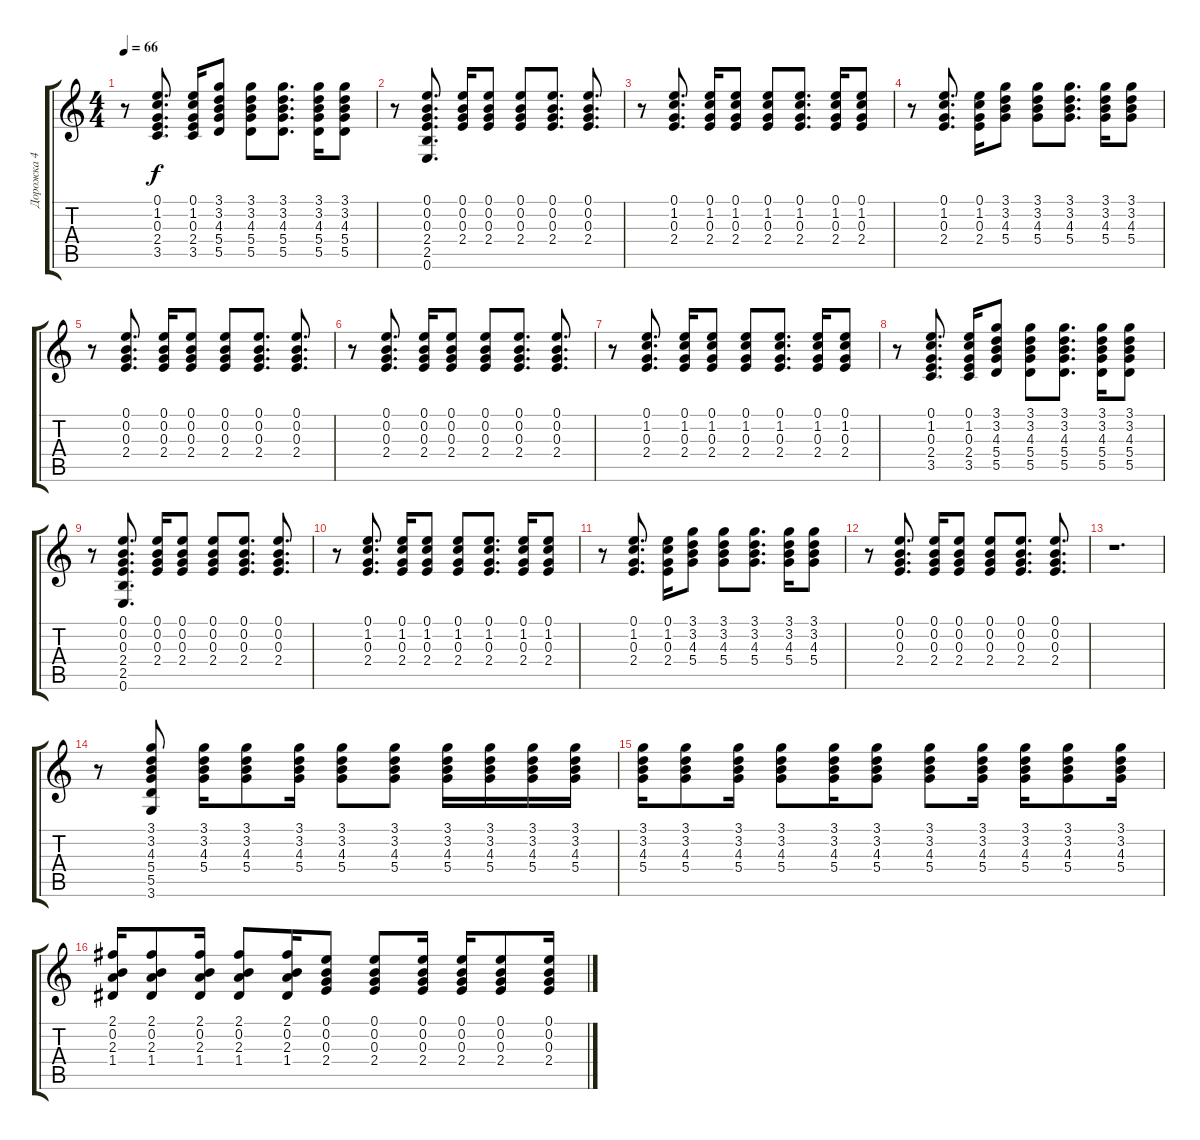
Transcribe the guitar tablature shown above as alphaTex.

\track ("Дорожка 4" "Дорожка 4") {instrument electricguitarclean}
\staff {score tabs}
\tuning (E4 B3 G3 D3 A2 E2) {hide}
\ts (4 4)
\tempo 66
\clef g2
\ks c
r.8{dy f} (0.1 1.2 0.3 2.4 3.5).8{d} (0.1 1.2 0.3 2.4 3.5).16 (3.1 3.2 4.3 5.4 5.5).8 (3.1 3.2 4.3 5.4 5.5).8 (3.1 3.2 4.3 5.4 5.5).8{d} (3.1 3.2 4.3 5.4 5.5).16 (3.1 3.2 4.3 5.4 5.5).8 |
r.8 (0.1 0.2 0.3 2.4 2.5 0.6).8{d} (0.1 0.2 0.3 2.4).16 (0.1 0.2 0.3 2.4).8 (0.1 0.2 0.3 2.4).8 (0.1 0.2 0.3 2.4).8{d} (0.1 0.2 0.3 2.4).8{d} |
r.8 (0.1 1.2 0.3 2.4).8{d} (0.1 1.2 0.3 2.4).16 (0.1 1.2 0.3 2.4).8 (0.1 1.2 0.3 2.4).8 (0.1 1.2 0.3 2.4).8{d} (0.1 1.2 0.3 2.4).16 (0.1 1.2 0.3 2.4).8 |
r.8 (0.1 1.2 0.3 2.4).8{d} (0.1 1.2 0.3 2.4).16 (3.1 3.2 4.3 5.4).8 (3.1 3.2 4.3 5.4).8 (3.1 3.2 4.3 5.4).8{d} (3.1 3.2 4.3 5.4).16 (3.1 3.2 4.3 5.4).8 |
r.8 (0.1 0.2 0.3 2.4).8{d} (0.1 0.2 0.3 2.4).16 (0.1 0.2 0.3 2.4).8 (0.1 0.2 0.3 2.4).8 (0.1 0.2 0.3 2.4).8{d} (0.1 0.2 0.3 2.4).8{d} |
r.8 (0.1 0.2 0.3 2.4).8{d} (0.1 0.2 0.3 2.4).16 (0.1 0.2 0.3 2.4).8 (0.1 0.2 0.3 2.4).8 (0.1 0.2 0.3 2.4).8{d} (0.1 0.2 0.3 2.4).8{d} |
r.8 (0.1 1.2 0.3 2.4).8{d} (0.1 1.2 0.3 2.4).16 (0.1 1.2 0.3 2.4).8 (0.1 1.2 0.3 2.4).8 (0.1 1.2 0.3 2.4).8{d} (0.1 1.2 0.3 2.4).16 (0.1 1.2 0.3 2.4).8 |
r.8 (0.1 1.2 0.3 2.4 3.5).8{d} (0.1 1.2 0.3 2.4 3.5).16 (3.1 3.2 4.3 5.4 5.5).8 (3.1 3.2 4.3 5.4 5.5).8 (3.1 3.2 4.3 5.4 5.5).8{d} (3.1 3.2 4.3 5.4 5.5).16 (3.1 3.2 4.3 5.4 5.5).8 |
r.8 (0.1 0.2 0.3 2.4 2.5 0.6).8{d} (0.1 0.2 0.3 2.4).16 (0.1 0.2 0.3 2.4).8 (0.1 0.2 0.3 2.4).8 (0.1 0.2 0.3 2.4).8{d} (0.1 0.2 0.3 2.4).8{d} |
r.8 (0.1 1.2 0.3 2.4).8{d} (0.1 1.2 0.3 2.4).16 (0.1 1.2 0.3 2.4).8 (0.1 1.2 0.3 2.4).8 (0.1 1.2 0.3 2.4).8{d} (0.1 1.2 0.3 2.4).16 (0.1 1.2 0.3 2.4).8 |
r.8 (0.1 1.2 0.3 2.4).8{d} (0.1 1.2 0.3 2.4).16 (3.1 3.2 4.3 5.4).8 (3.1 3.2 4.3 5.4).8 (3.1 3.2 4.3 5.4).8{d} (3.1 3.2 4.3 5.4).16 (3.1 3.2 4.3 5.4).8 |
r.8 (0.1 0.2 0.3 2.4).8{d} (0.1 0.2 0.3 2.4).16 (0.1 0.2 0.3 2.4).8 (0.1 0.2 0.3 2.4).8 (0.1 0.2 0.3 2.4).8{d} (0.1 0.2 0.3 2.4).8{d} |
r.1{d} |
r.8 (3.1 3.2 4.3 5.4 5.5 3.6).8 (3.1 3.2 4.3 5.4).16 (3.1 3.2 4.3 5.4).8 (3.1 3.2 4.3 5.4).16 (3.1 3.2 4.3 5.4).8 (3.1 3.2 4.3 5.4).8 (3.1 3.2 4.3 5.4).16 (3.1 3.2 4.3 5.4).16 (3.1 3.2 4.3 5.4).16 (3.1 3.2 4.3 5.4).16 |
(3.1 3.2 4.3 5.4).16 (3.1 3.2 4.3 5.4).8 (3.1 3.2 4.3 5.4).16 (3.1 3.2 4.3 5.4).8 (3.1 3.2 4.3 5.4).16 (3.1 3.2 4.3 5.4).8 (3.1 3.2 4.3 5.4).8 (3.1 3.2 4.3 5.4).16 (3.1 3.2 4.3 5.4).16 (3.1 3.2 4.3 5.4).8 (3.1 3.2 4.3 5.4).16 |
(2.1 0.2 2.3 1.4).16 (2.1 0.2 2.3 1.4).8 (2.1 0.2 2.3 1.4).16 (2.1 0.2 2.3 1.4).8 (2.1 0.2 2.3 1.4).16 (0.1 0.2 0.3 2.4).8 (0.1 0.2 0.3 2.4).8 (0.1 0.2 0.3 2.4).16 (0.1 0.2 0.3 2.4).16 (0.1 0.2 0.3 2.4).8 (0.1 0.2 0.3 2.4).16
